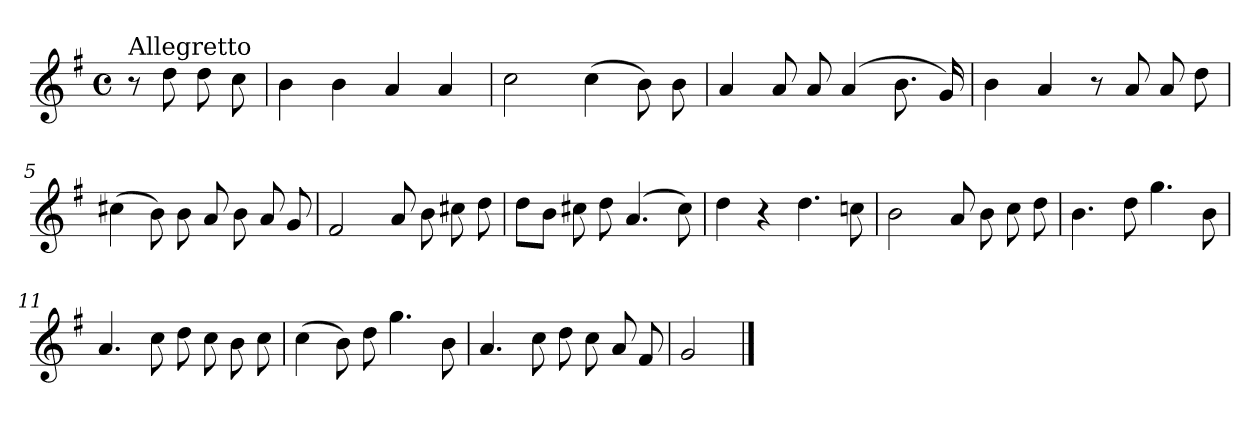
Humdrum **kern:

**kern
*part1
*staff1
*clefG2
*k[f#]
*G:
*M4/4
*met(c)
=
!LO:TX:a:t=Allegretto
8r
8dd\
8dd\
8cc\
=1
4b\
4b\
4a/
4a/
=2
2cc\
(>4cc\
8b\)
8b\
=3
4a/
8a/
8a/
(>4a/
8.b\
16g/)
=4
4b\
4a/
8r
8a/
8a/
8dd\
!!LO:LB:g=z
=5
(>4cc#X\
8b\)
8b\
8a/
8b\
8a/
8g/
=6
2f#/
8a/
8b\
8cc#X\
8dd\
=7
8dd\L
8b\J
8cc#X\
8dd\
(>4.a/
8cc#\)
=8
4dd\
4r
4.dd\
8ccn\
=9
2b\
8a/
8b\
8cc\
8dd\
!!LO:LB:g=z
=10
4.b\
8dd\
4.gg\
8b\
=11
4.a/
8cc\
8dd\
8cc\
8b\
8cc\
=12
(>4cc\
8b\)
8dd\
4.gg\
8b\
=13
4.a/
8cc\
8dd\
8cc\
8a/
8f#/
=14
2g/
==
*-
